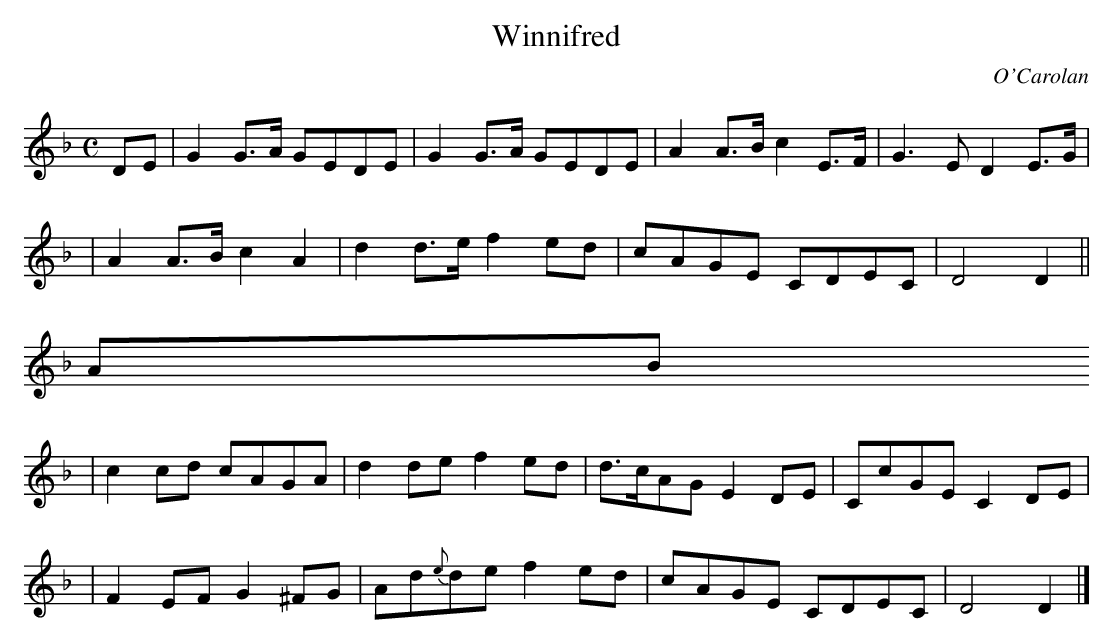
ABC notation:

X:1
T: Winnifred
C: O'Carolan
M: C
L: 1/8
K: Dm
DE | G2G>A GEDE | G2G>A GEDE | A2A>B c2E>F | G3E D2E>G |
| A2A>B c2A2 | d2d>e f2ed | cAGE CDEC | D4 D2 ||
AB
| c2cd cAGA | d2de f2ed | d>cAG E2DE | CcGE C2DE |
| F2EF G2^FG | Ad{e}de f2ed | cAGE CDEC | D4 D2 |]
